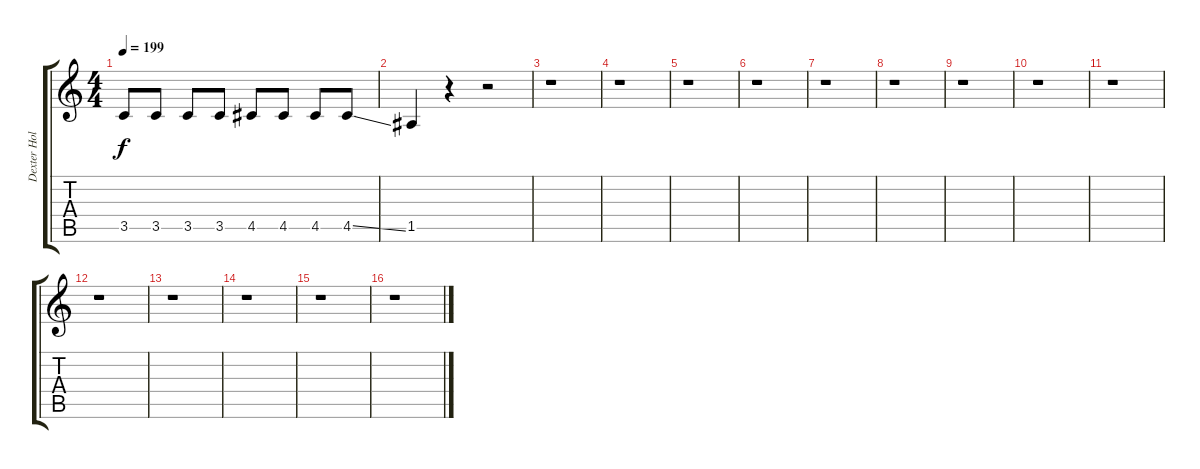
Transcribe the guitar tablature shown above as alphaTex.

\track ("Dexter Holland" "Dexter Hol") {instrument distortionguitar}
\staff {score tabs}
\tuning (E4 B3 G3 D3 A2 E2) {hide}
\ts (4 4)
\tempo 199
\clef g2
\ks c
3.5.8{dy f} 3.5.8 3.5.8 3.5.8 4.5.8 4.5.8 4.5.8 4.5{ss}.8 |
1.5.4 r.4 r.2 |
r.1 |
r.1 |
r.1 |
r.1 |
r.1 |
r.1 |
r.1 |
r.1 |
r.1 |
r.1 |
r.1 |
r.1 |
r.1 |
r.1
